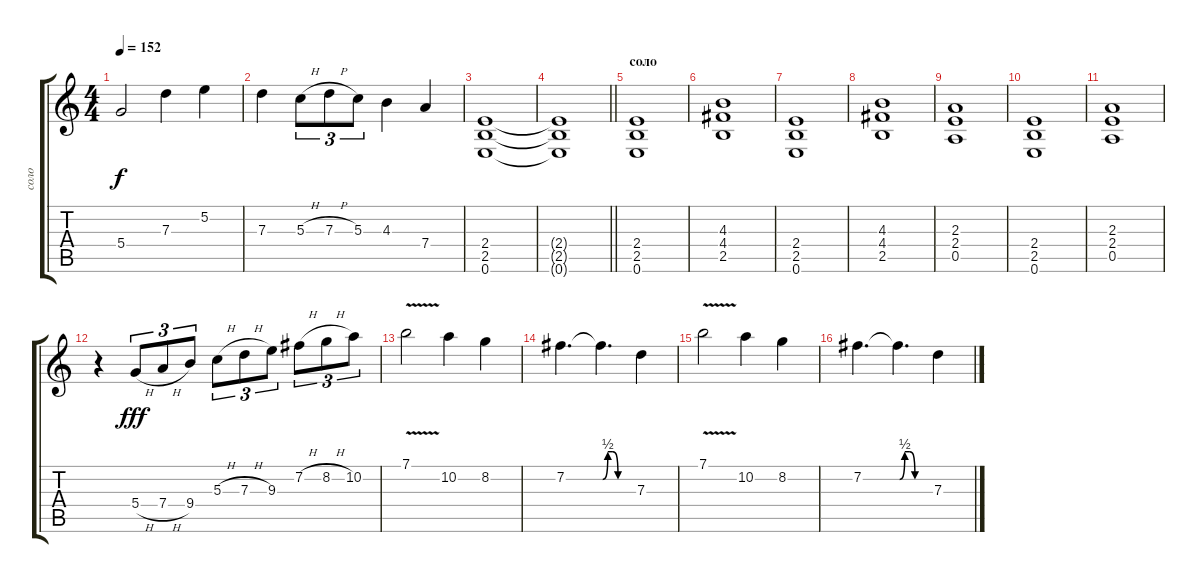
\track ("соло" "соло") {instrument distortionguitar}
\staff {score tabs}
\tuning (E4 B3 G3 D3 A2 E2) {hide}
\ts (4 4)
\tempo 152
\clef g2
\ks c
5.4.2{dy f} 7.3.4 5.2.4 |
7.3.4 5.3{h}.8{tu (3 2)} 7.3{h}.8{tu (3 2)} 5.3.8{tu (3 2)} 4.3.4 7.4.4 |
(2.4 2.5 0.6).1 |
\barLineRight lightlight
(2.4{t} 2.5{t} 0.6{t}).1 |
\section ("" "соло")
(2.4 2.5 0.6).1 |
(4.3 4.4 2.5).1 |
(2.4 2.5 0.6).1 |
(4.3 4.4 2.5).1 |
(2.3 2.4 0.5).1 |
(2.4 2.5 0.6).1 |
(2.3 2.4 0.5).1 |
r.4 5.4{h}.8{tu (3 2) dy fff} 7.4{h}.8{tu (3 2)} 9.4.8{tu (3 2)} 5.3{h}.8{tu (3 2)} 7.3{h}.8{tu (3 2)} 9.3.8{tu (3 2)} 7.2{h}.8{tu (3 2)} 8.2{h}.8{tu (3 2)} 10.2.8{tu (3 2)} |
7.1{v}.2 10.2.4 8.2.4 |
7.2.4{d} 7.2{be (custom 0 0 10 2 20 2 30 0 60 0) t}.4{d} 7.3.4 |
7.1{v}.2 10.2.4 8.2.4 |
7.2.4{d} 7.2{be (custom 0 0 10 2 20 2 30 0 60 0) t}.4{d} 7.3.4
